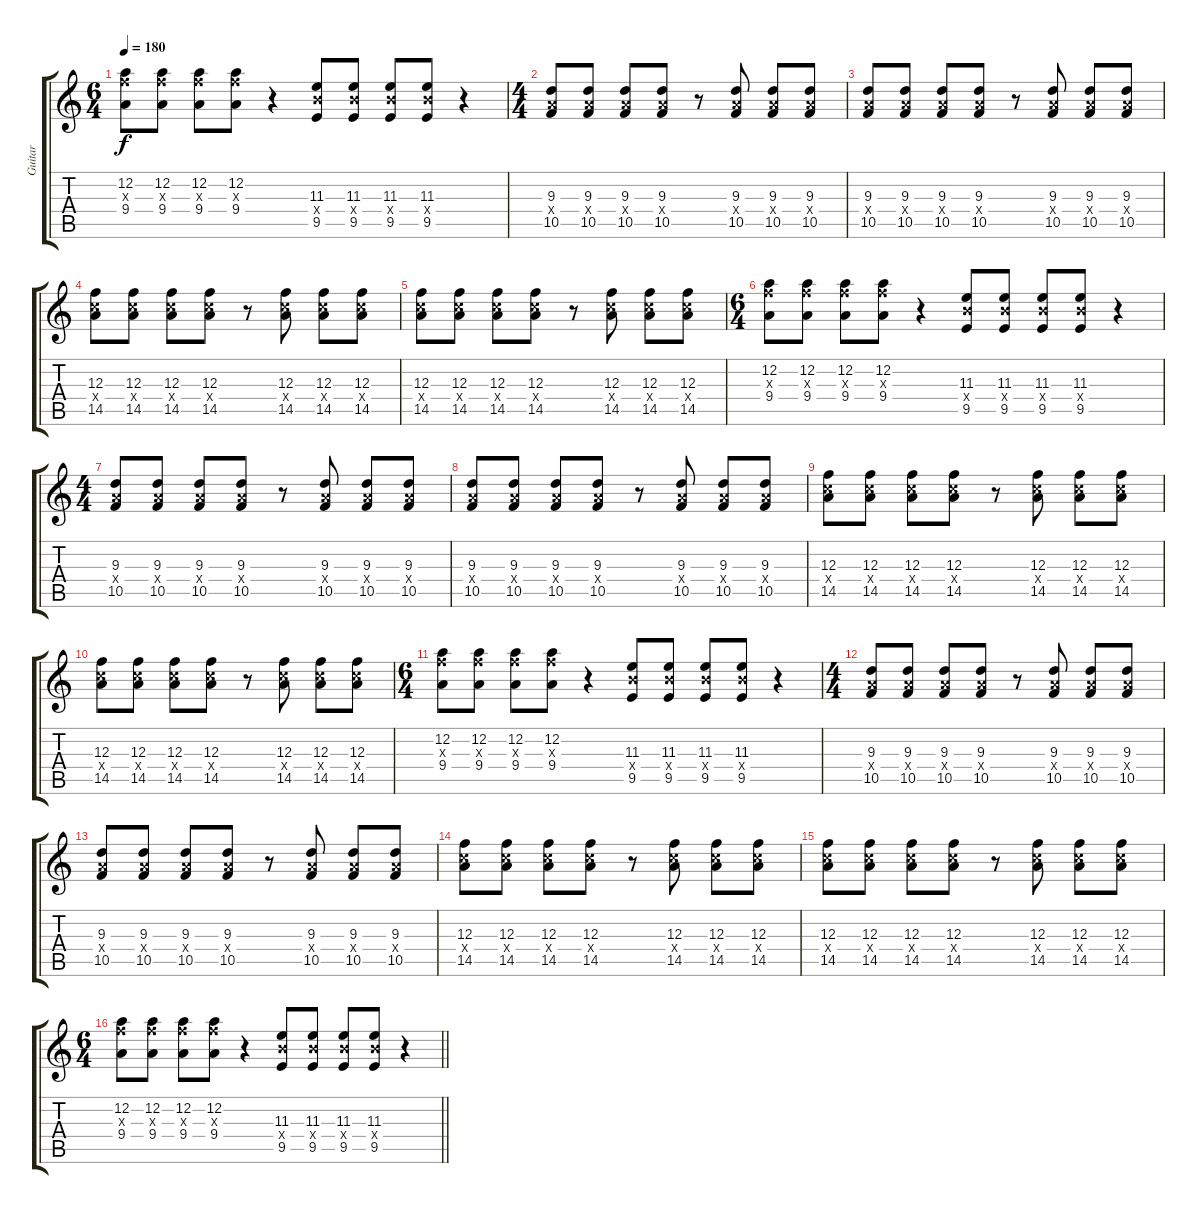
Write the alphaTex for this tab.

\track ("Guitar" "Guitar") {instrument distortionguitar}
\staff {score tabs}
\tuning (D4 A3 F3 C3 G2 D2) {hide}
\ts (6 4)
\tempo 180
\clef g2
\ks c
(12.2 12.3{x} 9.4).8{dy f} (12.2 12.3{x} 9.4).8 (12.2 12.3{x} 9.4).8 (12.2 12.3{x} 9.4).8 r.4 (11.3 11.4{x} 9.5).8 (11.3 11.4{x} 9.5).8 (11.3 11.4{x} 9.5).8 (11.3 11.4{x} 9.5).8 r.4 |
\ts (4 4)
(9.3 9.4{x} 10.5).8 (9.3 9.4{x} 10.5).8 (9.3 9.4{x} 10.5).8 (9.3 9.4{x} 10.5).8 r.8 (9.3 9.4{x} 10.5).8 (9.3 9.4{x} 10.5).8 (9.3 9.4{x} 10.5).8 |
(9.3 9.4{x} 10.5).8 (9.3 9.4{x} 10.5).8 (9.3 9.4{x} 10.5).8 (9.3 9.4{x} 10.5).8 r.8 (9.3 9.4{x} 10.5).8 (9.3 9.4{x} 10.5).8 (9.3 9.4{x} 10.5).8 |
(12.3 12.4{x} 14.5).8 (12.3 12.4{x} 14.5).8 (12.3 12.4{x} 14.5).8 (12.3 12.4{x} 14.5).8 r.8 (12.3 12.4{x} 14.5).8 (12.3 12.4{x} 14.5).8 (12.3 12.4{x} 14.5).8 |
(12.3 12.4{x} 14.5).8 (12.3 12.4{x} 14.5).8 (12.3 12.4{x} 14.5).8 (12.3 12.4{x} 14.5).8 r.8 (12.3 12.4{x} 14.5).8 (12.3 12.4{x} 14.5).8 (12.3 12.4{x} 14.5).8 |
\ts (6 4)
(12.2 12.3{x} 9.4).8 (12.2 12.3{x} 9.4).8 (12.2 12.3{x} 9.4).8 (12.2 12.3{x} 9.4).8 r.4 (11.3 11.4{x} 9.5).8 (11.3 11.4{x} 9.5).8 (11.3 11.4{x} 9.5).8 (11.3 11.4{x} 9.5).8 r.4 |
\ts (4 4)
(9.3 9.4{x} 10.5).8 (9.3 9.4{x} 10.5).8 (9.3 9.4{x} 10.5).8 (9.3 9.4{x} 10.5).8 r.8 (9.3 9.4{x} 10.5).8 (9.3 9.4{x} 10.5).8 (9.3 9.4{x} 10.5).8 |
(9.3 9.4{x} 10.5).8 (9.3 9.4{x} 10.5).8 (9.3 9.4{x} 10.5).8 (9.3 9.4{x} 10.5).8 r.8 (9.3 9.4{x} 10.5).8 (9.3 9.4{x} 10.5).8 (9.3 9.4{x} 10.5).8 |
(12.3 12.4{x} 14.5).8 (12.3 12.4{x} 14.5).8 (12.3 12.4{x} 14.5).8 (12.3 12.4{x} 14.5).8 r.8 (12.3 12.4{x} 14.5).8 (12.3 12.4{x} 14.5).8 (12.3 12.4{x} 14.5).8 |
(12.3 12.4{x} 14.5).8 (12.3 12.4{x} 14.5).8 (12.3 12.4{x} 14.5).8 (12.3 12.4{x} 14.5).8 r.8 (12.3 12.4{x} 14.5).8 (12.3 12.4{x} 14.5).8 (12.3 12.4{x} 14.5).8 |
\ts (6 4)
(12.2 12.3{x} 9.4).8 (12.2 12.3{x} 9.4).8 (12.2 12.3{x} 9.4).8 (12.2 12.3{x} 9.4).8 r.4 (11.3 11.4{x} 9.5).8 (11.3 11.4{x} 9.5).8 (11.3 11.4{x} 9.5).8 (11.3 11.4{x} 9.5).8 r.4 |
\ts (4 4)
(9.3 9.4{x} 10.5).8 (9.3 9.4{x} 10.5).8 (9.3 9.4{x} 10.5).8 (9.3 9.4{x} 10.5).8 r.8 (9.3 9.4{x} 10.5).8 (9.3 9.4{x} 10.5).8 (9.3 9.4{x} 10.5).8 |
(9.3 9.4{x} 10.5).8 (9.3 9.4{x} 10.5).8 (9.3 9.4{x} 10.5).8 (9.3 9.4{x} 10.5).8 r.8 (9.3 9.4{x} 10.5).8 (9.3 9.4{x} 10.5).8 (9.3 9.4{x} 10.5).8 |
(12.3 12.4{x} 14.5).8 (12.3 12.4{x} 14.5).8 (12.3 12.4{x} 14.5).8 (12.3 12.4{x} 14.5).8 r.8 (12.3 12.4{x} 14.5).8 (12.3 12.4{x} 14.5).8 (12.3 12.4{x} 14.5).8 |
(12.3 12.4{x} 14.5).8 (12.3 12.4{x} 14.5).8 (12.3 12.4{x} 14.5).8 (12.3 12.4{x} 14.5).8 r.8 (12.3 12.4{x} 14.5).8 (12.3 12.4{x} 14.5).8 (12.3 12.4{x} 14.5).8 |
\ts (6 4)
\barLineRight lightlight
(12.2 12.3{x} 9.4).8 (12.2 12.3{x} 9.4).8 (12.2 12.3{x} 9.4).8 (12.2 12.3{x} 9.4).8 r.4 (11.3 11.4{x} 9.5).8 (11.3 11.4{x} 9.5).8 (11.3 11.4{x} 9.5).8 (11.3 11.4{x} 9.5).8 r.4
